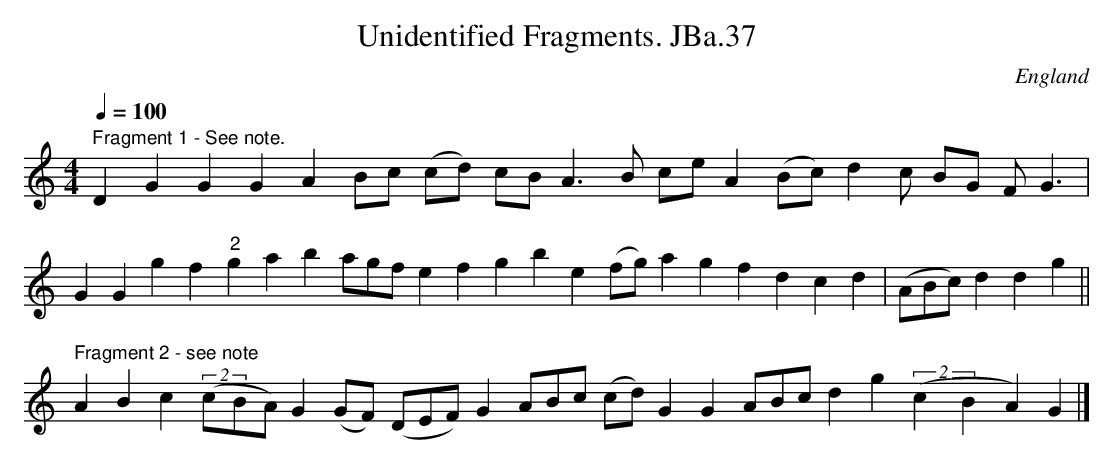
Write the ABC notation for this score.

X:1
T:Unidentified Fragments. JBa.37
L:1/4
M:4/4
O:England
Q:100
K:C Major
" Fragment 1 - See note."DGGGA B/c/ (c/d/)\
c/B/ A3/2 B/ c/e/  A (B/c/) d c/ B/G/ F/ G3/2 |!
GGgf "2" gab a/g/f/ e f g b e (f/g/)ag f dcd |\
(A/B/c/) ddg|| !
" Fragment 2 - see note"ABc ((2c/B/A/) G (G/F/) (D/E/F/)\
G A/B/c/ (c/d/)G G A/B/c/ d g ((2cBA) G |]
